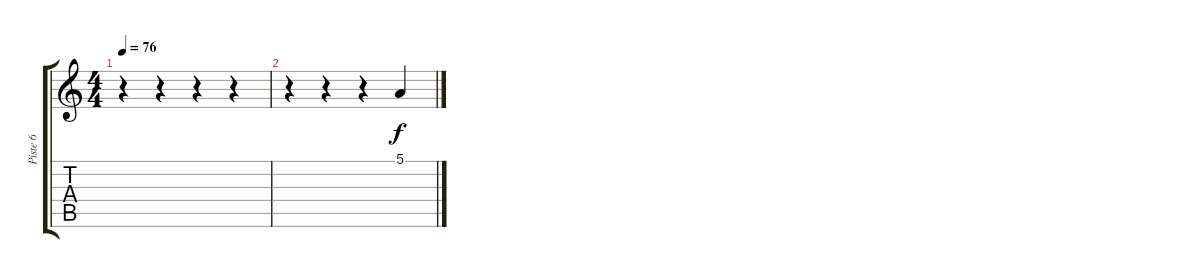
\track ("Piste 6" "Piste 6") {instrument voiceoohs}
\staff {score tabs}
\tuning (E4 B3 G3 D3 A2 E2) {hide}
\ts (4 4)
\tempo 76
\clef g2
\ks c
r.4{dy f volume 5 balance 10} r.4 r.4{volume 8 balance 13} r.4 |
r.4 r.4{volume 3 balance 14} r.4 5.1{t}.4
